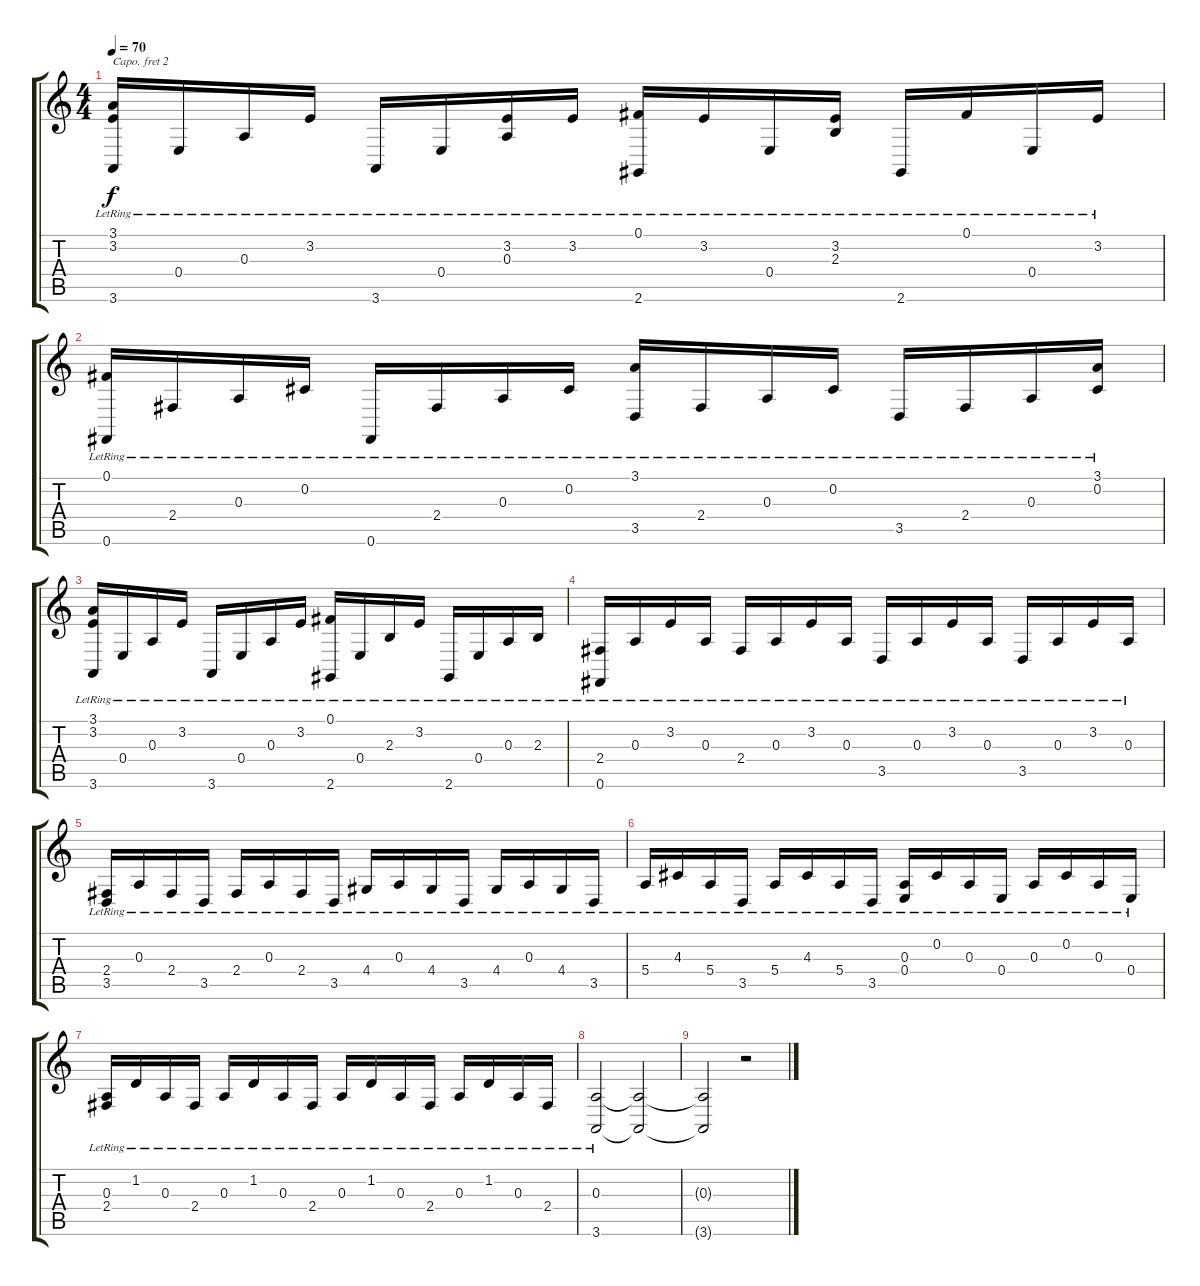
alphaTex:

\track "" {instrument acousticgrandpiano}
\staff {score tabs}
\capo 2
\tuning (E4 B3 G3 D3 A2 E2) {hide}
\ts (4 4)
\tempo 70
\clef g2
\ks c
(3.1{lr} 3.2{lr} 3.6{lr}).16{dy f} 0.4{lr}.16 0.3{lr}.16 3.2{lr}.16 3.6{lr}.16 0.4{lr}.16 (3.2{lr} 0.3{lr}).16 3.2{lr}.16 (0.1{lr} 2.6{lr}).16 3.2{lr}.16 0.4{lr}.16 (3.2{lr} 2.3{lr}).16 2.6{lr}.16 0.1{lr}.16 0.4{lr}.16 3.2{lr}.16 |
(0.1{lr} 0.6{lr}).16 2.4{lr}.16 0.3{lr}.16 0.2{lr}.16 0.6{lr}.16 2.4{lr}.16 0.3{lr}.16 0.2{lr}.16 (3.1{lr} 3.5{lr}).16 2.4{lr}.16 0.3{lr}.16 0.2{lr}.16 3.5{lr}.16 2.4{lr}.16 0.3{lr}.16 (3.1{lr} 0.2{lr}).16 |
(3.1{lr} 3.2{lr} 3.6{lr}).16 0.4{lr}.16 0.3{lr}.16 3.2{lr}.16 3.6{lr}.16 0.4{lr}.16 0.3{lr}.16 3.2{lr}.16 (0.1{lr} 2.6{lr}).16 0.4{lr}.16 2.3{lr}.16 3.2{lr}.16 2.6{lr}.16 0.4{lr}.16 0.3{lr}.16 2.3{lr}.16 |
(2.4{lr} 0.6{lr}).16 0.3{lr}.16 3.2{lr}.16 0.3{lr}.16 2.4{lr}.16 0.3{lr}.16 3.2{lr}.16 0.3{lr}.16 3.5{lr}.16 0.3{lr}.16 3.2{lr}.16 0.3{lr}.16 3.5{lr}.16 0.3{lr}.16 3.2{lr}.16 0.3{lr}.16 |
(2.4{lr} 3.5{lr}).16 0.3{lr}.16 2.4{lr}.16 3.5{lr}.16 2.4{lr}.16 0.3{lr}.16 2.4{lr}.16 3.5{lr}.16 4.4{lr}.16 0.3{lr}.16 4.4{lr}.16 3.5{lr}.16 4.4{lr}.16 0.3{lr}.16 4.4{lr}.16 3.5{lr}.16 |
5.4{lr}.16 4.3{lr}.16 5.4{lr}.16 3.5{lr}.16 5.4{lr}.16 4.3{lr}.16 5.4{lr}.16 3.5{lr}.16 (0.3{lr} 0.4{lr}).16 0.2{lr}.16 0.3{lr}.16 0.4{lr}.16 0.3{lr}.16 0.2{lr}.16 0.3{lr}.16 0.4{lr}.16 |
(0.3{lr} 2.4{lr}).16 1.2{lr}.16 0.3{lr}.16 2.4{lr}.16 0.3{lr}.16 1.2{lr}.16 0.3{lr}.16 2.4{lr}.16 0.3{lr}.16 1.2{lr}.16 0.3{lr}.16 2.4{lr}.16 0.3{lr}.16 1.2{lr}.16 0.3{lr}.16 2.4{lr}.16 |
(0.3{lr} 3.6{lr}).2 (0.3{t} 3.6{t}).2 |
(0.3{t} 3.6{t}).2 r.2
